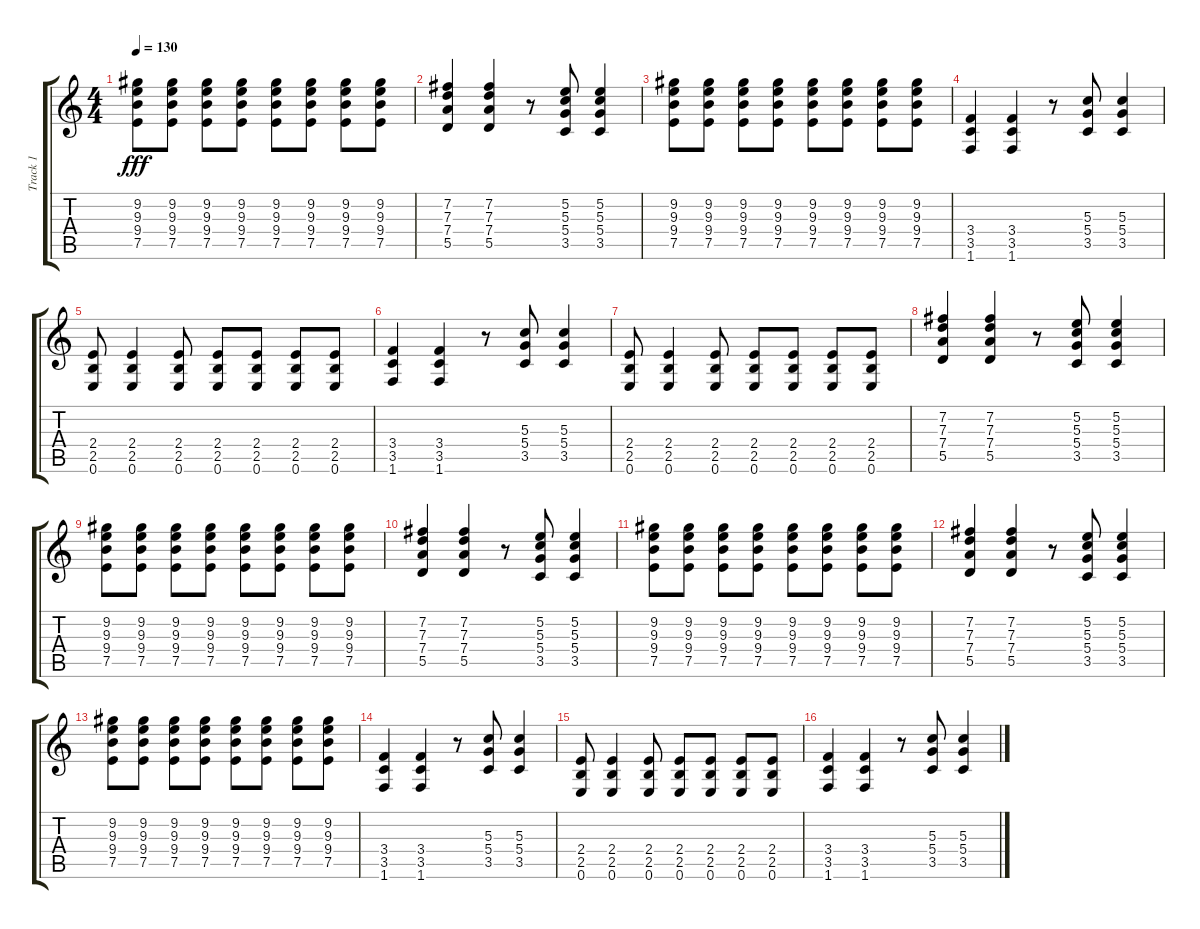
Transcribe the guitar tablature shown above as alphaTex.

\track ("Track 1" "Track 1") {instrument overdrivenguitar}
\staff {score tabs}
\tuning (E4 B3 G3 D3 A2 E2) {hide}
\ts (4 4)
\tempo 130
\clef g2
\ks c
(9.2 9.3 9.4 7.5).8{dy fff} (9.2 9.3 9.4 7.5).8 (9.2 9.3 9.4 7.5).8 (9.2 9.3 9.4 7.5).8 (9.2 9.3 9.4 7.5).8 (9.2 9.3 9.4 7.5).8 (9.2 9.3 9.4 7.5).8 (9.2 9.3 9.4 7.5).8 |
(7.2 7.3 7.4 5.5).4 (7.2 7.3 7.4 5.5).4 r.8 (5.2 5.3 5.4 3.5).8 (5.2 5.3 5.4 3.5).4 |
(9.2 9.3 9.4 7.5).8 (9.2 9.3 9.4 7.5).8 (9.2 9.3 9.4 7.5).8 (9.2 9.3 9.4 7.5).8 (9.2 9.3 9.4 7.5).8 (9.2 9.3 9.4 7.5).8 (9.2 9.3 9.4 7.5).8 (9.2 9.3 9.4 7.5).8 |
(3.4 3.5 1.6).4 (3.4 3.5 1.6).4 r.8 (5.3 5.4 3.5).8 (5.3 5.4 3.5).4 |
(2.4 2.5 0.6).8 (2.4 2.5 0.6).4 (2.4 2.5 0.6).8 (2.4 2.5 0.6).8 (2.4 2.5 0.6).8 (2.4 2.5 0.6).8 (2.4 2.5 0.6).8 |
(3.4 3.5 1.6).4 (3.4 3.5 1.6).4 r.8 (5.3 5.4 3.5).8 (5.3 5.4 3.5).4 |
(2.4 2.5 0.6).8 (2.4 2.5 0.6).4 (2.4 2.5 0.6).8 (2.4 2.5 0.6).8 (2.4 2.5 0.6).8 (2.4 2.5 0.6).8 (2.4 2.5 0.6).8 |
(7.2 7.3 7.4 5.5).4 (7.2 7.3 7.4 5.5).4 r.8 (5.2 5.3 5.4 3.5).8 (5.2 5.3 5.4 3.5).4 |
(9.2 9.3 9.4 7.5).8 (9.2 9.3 9.4 7.5).8 (9.2 9.3 9.4 7.5).8 (9.2 9.3 9.4 7.5).8 (9.2 9.3 9.4 7.5).8 (9.2 9.3 9.4 7.5).8 (9.2 9.3 9.4 7.5).8 (9.2 9.3 9.4 7.5).8 |
(7.2 7.3 7.4 5.5).4 (7.2 7.3 7.4 5.5).4 r.8 (5.2 5.3 5.4 3.5).8 (5.2 5.3 5.4 3.5).4 |
(9.2 9.3 9.4 7.5).8 (9.2 9.3 9.4 7.5).8 (9.2 9.3 9.4 7.5).8 (9.2 9.3 9.4 7.5).8 (9.2 9.3 9.4 7.5).8 (9.2 9.3 9.4 7.5).8 (9.2 9.3 9.4 7.5).8 (9.2 9.3 9.4 7.5).8 |
(7.2 7.3 7.4 5.5).4 (7.2 7.3 7.4 5.5).4 r.8 (5.2 5.3 5.4 3.5).8 (5.2 5.3 5.4 3.5).4 |
(9.2 9.3 9.4 7.5).8 (9.2 9.3 9.4 7.5).8 (9.2 9.3 9.4 7.5).8 (9.2 9.3 9.4 7.5).8 (9.2 9.3 9.4 7.5).8 (9.2 9.3 9.4 7.5).8 (9.2 9.3 9.4 7.5).8 (9.2 9.3 9.4 7.5).8 |
(3.4 3.5 1.6).4 (3.4 3.5 1.6).4 r.8 (5.3 5.4 3.5).8 (5.3 5.4 3.5).4 |
(2.4 2.5 0.6).8 (2.4 2.5 0.6).4 (2.4 2.5 0.6).8 (2.4 2.5 0.6).8 (2.4 2.5 0.6).8 (2.4 2.5 0.6).8 (2.4 2.5 0.6).8 |
(3.4 3.5 1.6).4 (3.4 3.5 1.6).4 r.8 (5.3 5.4 3.5).8 (5.3 5.4 3.5).4
